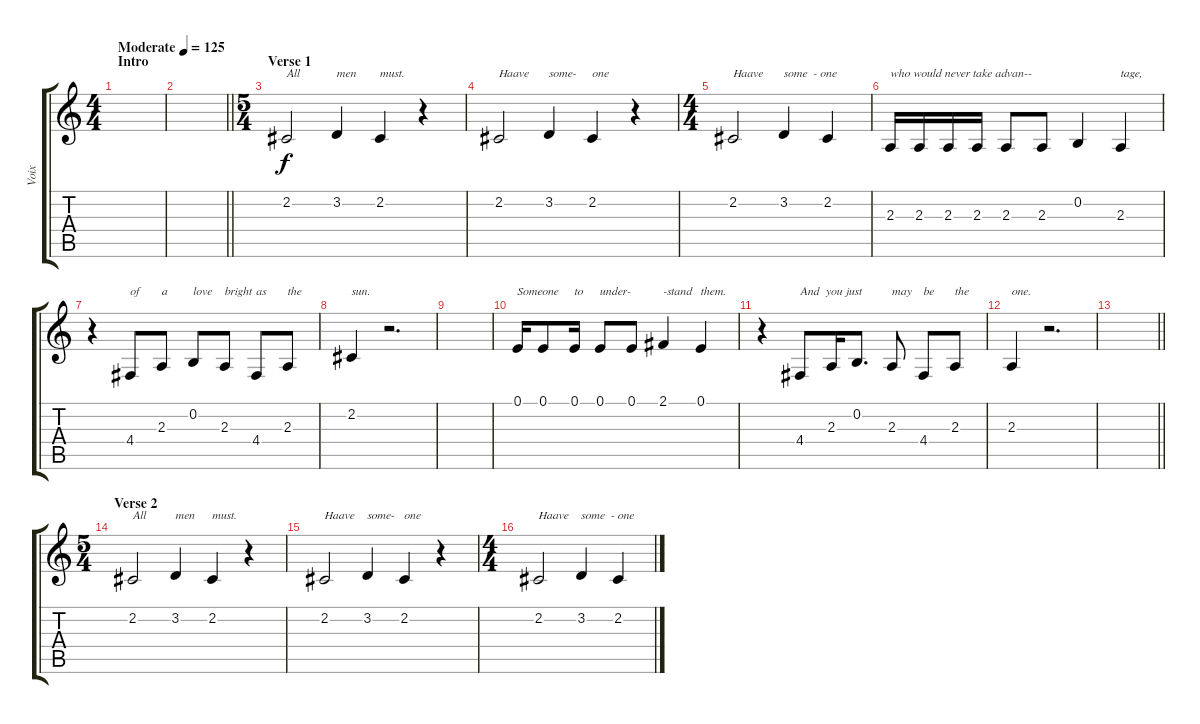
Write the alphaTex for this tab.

\track ("Voix" "Voix") {instrument tenorsax}
\staff {score tabs}
\tuning (E4 B3 G3 D3 A2 E2) {hide}
\ts (4 4)
\section ("" "Intro")
\tempo (125 "Moderate")
\clef g2
\ks c
|
\barLineRight lightlight
|
\ts (5 4)
\section ("" "Verse 1")
2.2.2{txt "All"} 3.2.4{txt "men"} 2.2.4{txt "must."} r.4 |
2.2.2{txt "Haave"} 3.2.4{txt "some-"} 2.2.4{txt "one"} r.4 |
\ts (4 4)
2.2.2{txt "Haave"} 3.2.4{txt "some  - one"} 2.2.4 |
2.3.16{txt "who would never take advan--"} 2.3.16 2.3.16 2.3.16 2.3.8 2.3.8 0.2.4 2.3.4{txt "tage,"} |
r.4 4.4.8{txt "of"} 2.3.8{txt "a"} 0.2.8{txt "love"} 2.3.8{txt "bright"} 4.4.8{txt "as"} 2.3.8{txt "the"} |
2.2.4{txt "sun."} r.2{d} |
|
0.1.16{txt "Someone"} 0.1.8 0.1.16{txt "to"} 0.1.8{txt "under-"} 0.1.8 2.1.4{txt "-stand"} 0.1.4{txt "them."} |
r.4 4.4.8{txt "And  you just"} 2.3.16 0.2.8{d} 2.3.8{txt "may"} 4.4.8{txt "be"} 2.3.8{txt "the"} |
2.3.4{txt "one."} r.2{d} |
\barLineRight lightlight
|
\ts (5 4)
\section ("" "Verse 2")
2.2.2{txt "All"} 3.2.4{txt "men"} 2.2.4{txt "must."} r.4 |
2.2.2{txt "Haave"} 3.2.4{txt "some-"} 2.2.4{txt "one"} r.4 |
\ts (4 4)
2.2.2{txt "Haave"} 3.2.4{txt "some  - one"} 2.2.4
